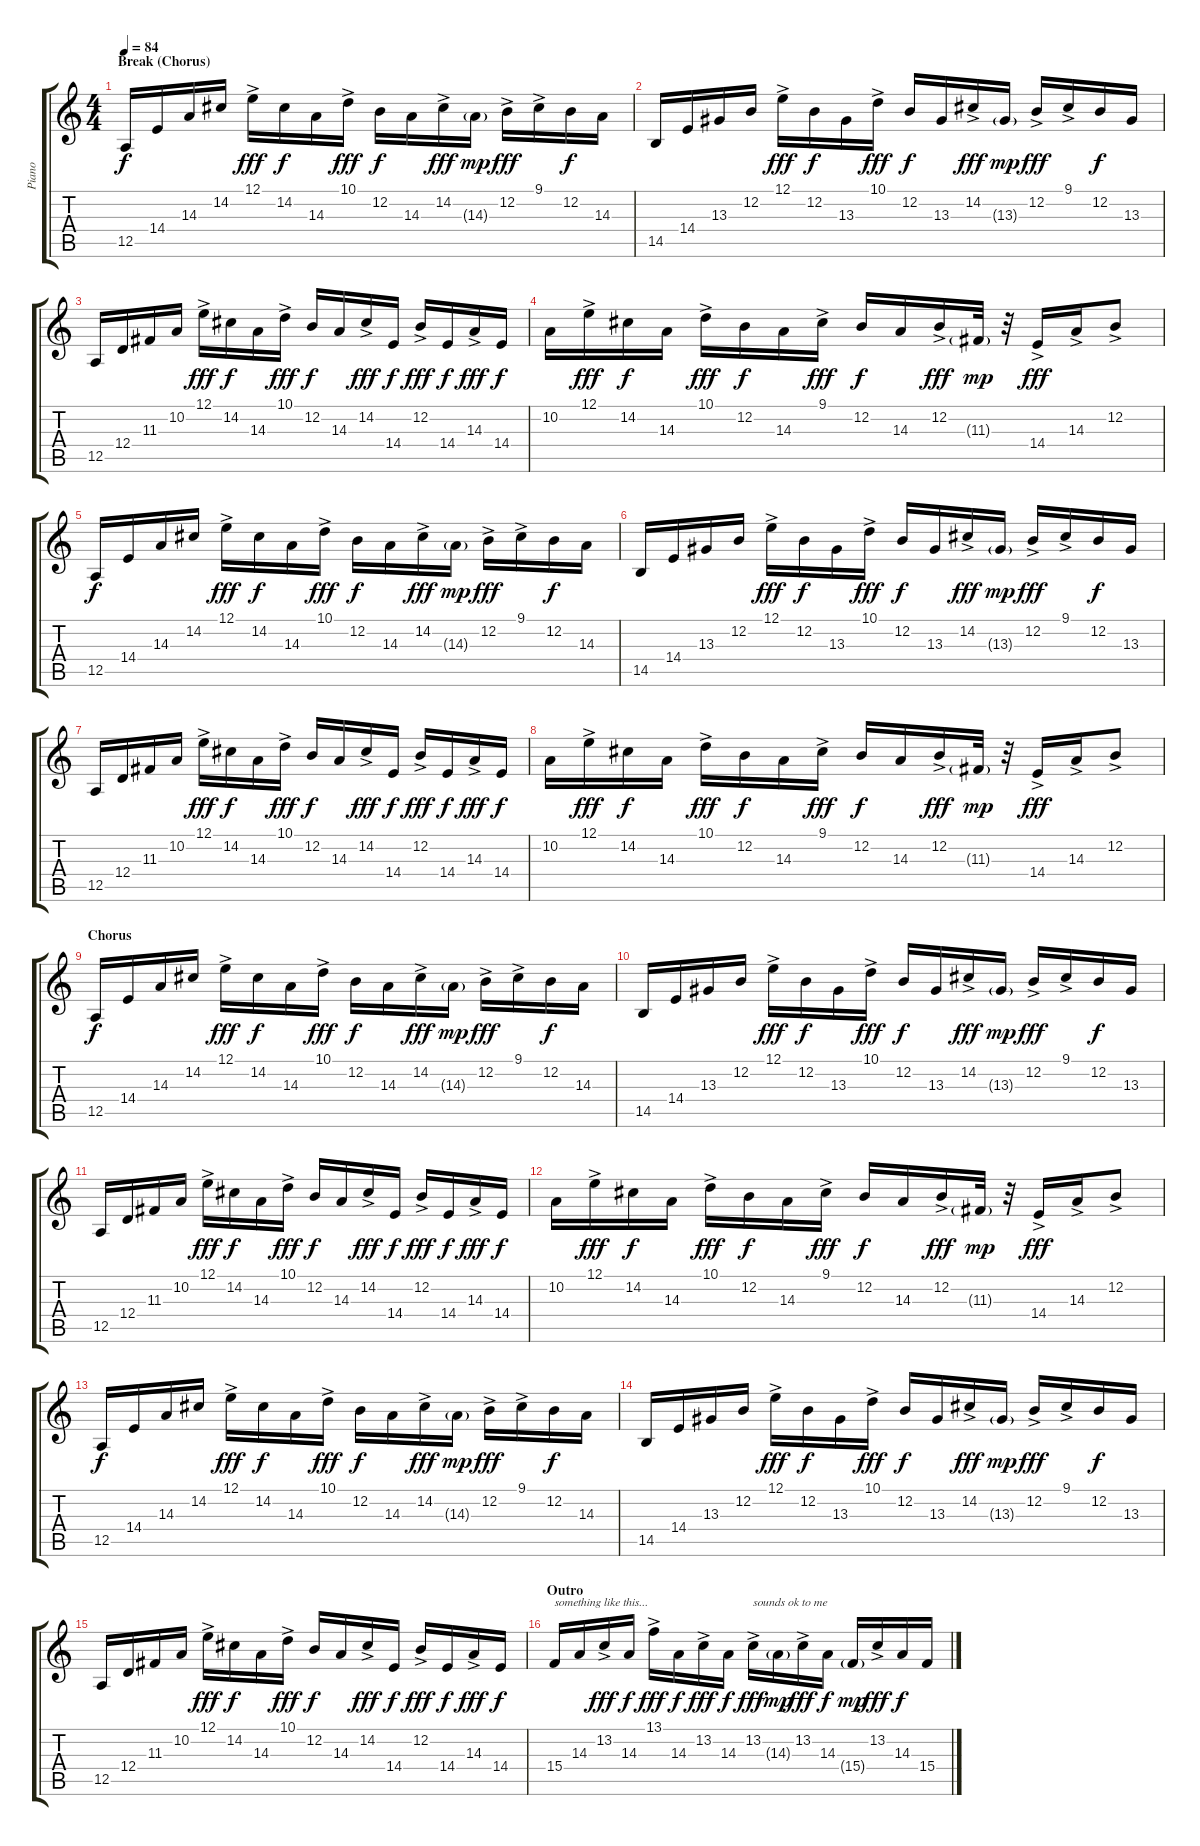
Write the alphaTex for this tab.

\track ("Piano" "Piano") {instrument brightacousticpiano}
\staff {score tabs}
\tuning (E4 B3 G3 D3 A2 E2) {hide}
\ts (4 4)
\section ("" "Break (Chorus)")
\tempo 84
\clef g2
\ks c
12.5.16{dy f} 14.4.16 14.3.16 14.2.16 12.1{ac}.16{dy fff} 14.2.16{dy f} 14.3.16 10.1{ac}.16{dy fff} 12.2.16{dy f} 14.3.16 14.2{ac}.16{dy fff} 14.3{g}.16{dy mp} 12.2{ac}.16{dy fff} 9.1{ac}.16 12.2.16{dy f} 14.3.16 |
14.5.16 14.4.16 13.3.16 12.2.16 12.1{ac}.16{dy fff} 12.2.16{dy f} 13.3.16 10.1{ac}.16{dy fff} 12.2.16{dy f} 13.3.16 14.2{ac}.16{dy fff} 13.3{g}.16{dy mp} 12.2{ac}.16{dy fff} 9.1{ac}.16 12.2.16{dy f} 13.3.16 |
12.5.16 12.4.16 11.3.16 10.2.16 12.1{ac}.16{dy fff} 14.2.16{dy f} 14.3.16 10.1{ac}.16{dy fff} 12.2.16{dy f} 14.3.16 14.2{ac}.16{dy fff} 14.4.16{dy f} 12.2{ac}.16{dy fff} 14.4.16{dy f} 14.3{ac}.16{dy fff} 14.4.16{dy f} |
10.2.16 12.1{ac}.16{dy fff} 14.2.16{dy f} 14.3.16 10.1{ac}.16{dy fff} 12.2.16{dy f} 14.3.16 9.1{ac}.16{dy fff} 12.2.16{dy f} 14.3.16 12.2{ac}.16{dy fff} 11.3{g}.32{dy mp} r.32 14.4{ac}.16{dy fff} 14.3{ac}.16 12.2{ac}.8 |
12.5.16{dy f} 14.4.16 14.3.16 14.2.16 12.1{ac}.16{dy fff} 14.2.16{dy f} 14.3.16 10.1{ac}.16{dy fff} 12.2.16{dy f} 14.3.16 14.2{ac}.16{dy fff} 14.3{g}.16{dy mp} 12.2{ac}.16{dy fff} 9.1{ac}.16 12.2.16{dy f} 14.3.16 |
14.5.16 14.4.16 13.3.16 12.2.16 12.1{ac}.16{dy fff} 12.2.16{dy f} 13.3.16 10.1{ac}.16{dy fff} 12.2.16{dy f} 13.3.16 14.2{ac}.16{dy fff} 13.3{g}.16{dy mp} 12.2{ac}.16{dy fff} 9.1{ac}.16 12.2.16{dy f} 13.3.16 |
12.5.16 12.4.16 11.3.16 10.2.16 12.1{ac}.16{dy fff} 14.2.16{dy f} 14.3.16 10.1{ac}.16{dy fff} 12.2.16{dy f} 14.3.16 14.2{ac}.16{dy fff} 14.4.16{dy f} 12.2{ac}.16{dy fff} 14.4.16{dy f} 14.3{ac}.16{dy fff} 14.4.16{dy f} |
10.2.16 12.1{ac}.16{dy fff} 14.2.16{dy f} 14.3.16 10.1{ac}.16{dy fff} 12.2.16{dy f} 14.3.16 9.1{ac}.16{dy fff} 12.2.16{dy f} 14.3.16 12.2{ac}.16{dy fff} 11.3{g}.32{dy mp} r.32 14.4{ac}.16{dy fff} 14.3{ac}.16 12.2{ac}.8 |
\section ("" "Chorus")
12.5.16{dy f} 14.4.16 14.3.16 14.2.16 12.1{ac}.16{dy fff} 14.2.16{dy f} 14.3.16 10.1{ac}.16{dy fff} 12.2.16{dy f} 14.3.16 14.2{ac}.16{dy fff} 14.3{g}.16{dy mp} 12.2{ac}.16{dy fff} 9.1{ac}.16 12.2.16{dy f} 14.3.16 |
14.5.16 14.4.16 13.3.16 12.2.16 12.1{ac}.16{dy fff} 12.2.16{dy f} 13.3.16 10.1{ac}.16{dy fff} 12.2.16{dy f} 13.3.16 14.2{ac}.16{dy fff} 13.3{g}.16{dy mp} 12.2{ac}.16{dy fff} 9.1{ac}.16 12.2.16{dy f} 13.3.16 |
12.5.16 12.4.16 11.3.16 10.2.16 12.1{ac}.16{dy fff} 14.2.16{dy f} 14.3.16 10.1{ac}.16{dy fff} 12.2.16{dy f} 14.3.16 14.2{ac}.16{dy fff} 14.4.16{dy f} 12.2{ac}.16{dy fff} 14.4.16{dy f} 14.3{ac}.16{dy fff} 14.4.16{dy f} |
10.2.16 12.1{ac}.16{dy fff} 14.2.16{dy f} 14.3.16 10.1{ac}.16{dy fff} 12.2.16{dy f} 14.3.16 9.1{ac}.16{dy fff} 12.2.16{dy f} 14.3.16 12.2{ac}.16{dy fff} 11.3{g}.32{dy mp} r.32 14.4{ac}.16{dy fff} 14.3{ac}.16 12.2{ac}.8 |
12.5.16{dy f} 14.4.16 14.3.16 14.2.16 12.1{ac}.16{dy fff} 14.2.16{dy f} 14.3.16 10.1{ac}.16{dy fff} 12.2.16{dy f} 14.3.16 14.2{ac}.16{dy fff} 14.3{g}.16{dy mp} 12.2{ac}.16{dy fff} 9.1{ac}.16 12.2.16{dy f} 14.3.16 |
14.5.16 14.4.16 13.3.16 12.2.16 12.1{ac}.16{dy fff} 12.2.16{dy f} 13.3.16 10.1{ac}.16{dy fff} 12.2.16{dy f} 13.3.16 14.2{ac}.16{dy fff} 13.3{g}.16{dy mp} 12.2{ac}.16{dy fff} 9.1{ac}.16 12.2.16{dy f} 13.3.16 |
12.5.16 12.4.16 11.3.16 10.2.16 12.1{ac}.16{dy fff} 14.2.16{dy f} 14.3.16 10.1{ac}.16{dy fff} 12.2.16{dy f} 14.3.16 14.2{ac}.16{dy fff} 14.4.16{dy f} 12.2{ac}.16{dy fff} 14.4.16{dy f} 14.3{ac}.16{dy fff} 14.4.16{dy f} |
\section ("" "Outro")
15.4.16{txt "something like this..."} 14.3.16 13.2{ac}.16{dy fff} 14.3.16{dy f} 13.1{ac}.16{dy fff} 14.3.16{dy f} 13.2{ac}.16{dy fff} 14.3.16{dy f} 13.2{ac}.16{txt "sounds ok to me" dy fff} 14.3{g}.16{dy mp} 13.2{ac}.16{dy fff} 14.3.16{dy f} 15.4{g}.16{dy mp} 13.2{ac}.16{dy fff} 14.3.16{dy f} 15.4.16
